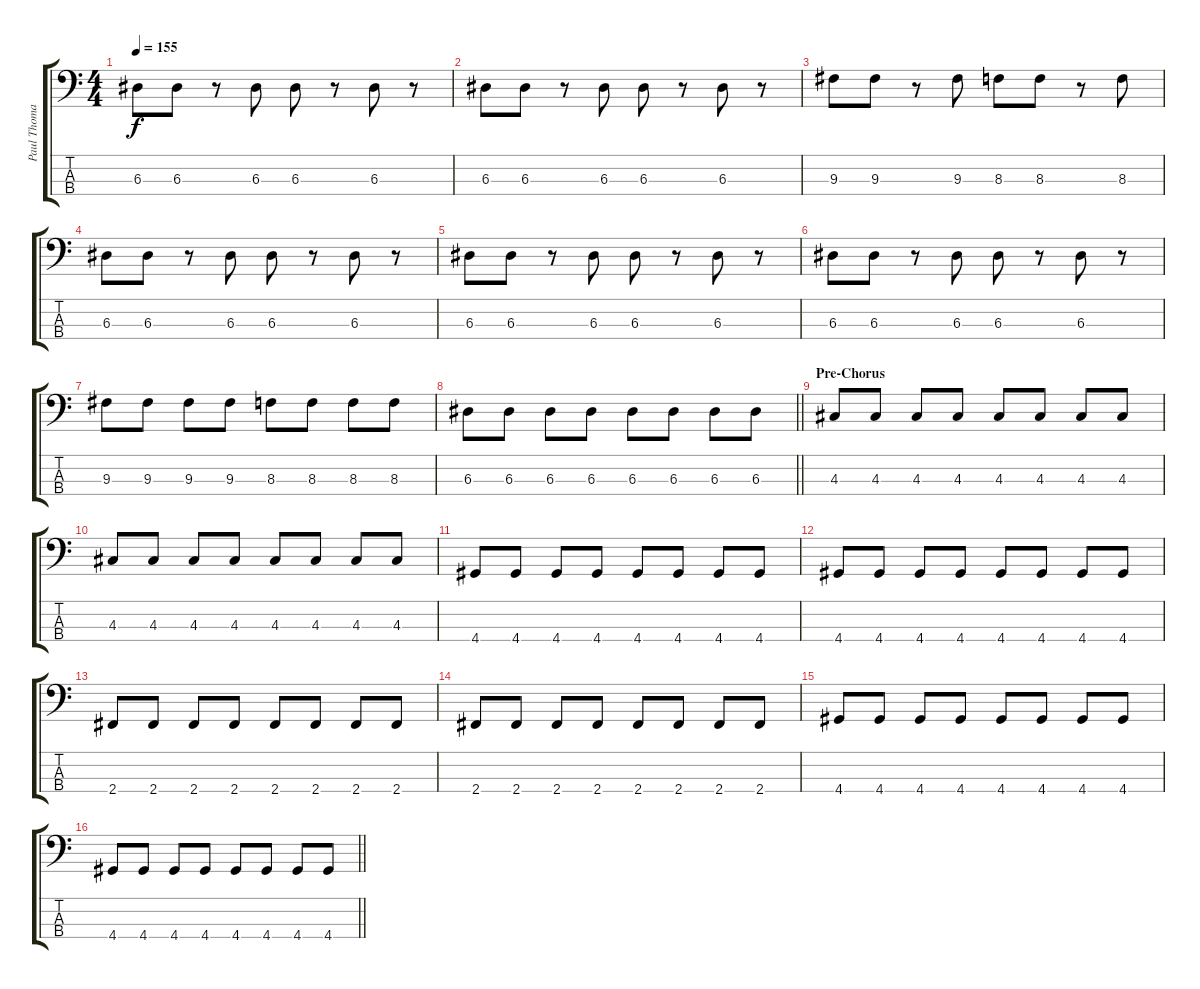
\track ("Paul Thomas [Bass Guitar]" "Paul Thoma") {instrument electricbassfinger}
\staff {score tabs}
\tuning (G2 D2 A1 E1) {hide}
\ts (4 4)
\tempo 155
\clef f4
\ks c
6.3.8{dy f} 6.3.8 r.8 6.3.8 6.3.8 r.8 6.3.8 r.8 |
6.3.8 6.3.8 r.8 6.3.8 6.3.8 r.8 6.3.8 r.8 |
9.3.8 9.3.8 r.8 9.3.8 8.3.8 8.3.8 r.8 8.3.8 |
6.3.8 6.3.8 r.8 6.3.8 6.3.8 r.8 6.3.8 r.8 |
6.3.8 6.3.8 r.8 6.3.8 6.3.8 r.8 6.3.8 r.8 |
6.3.8 6.3.8 r.8 6.3.8 6.3.8 r.8 6.3.8 r.8 |
9.3.8 9.3.8 9.3.8 9.3.8 8.3.8 8.3.8 8.3.8 8.3.8 |
\barLineRight lightlight
6.3.8 6.3.8 6.3.8 6.3.8 6.3.8 6.3.8 6.3.8 6.3.8 |
\section ("" "Pre-Chorus")
4.3.8 4.3.8 4.3.8 4.3.8 4.3.8 4.3.8 4.3.8 4.3.8 |
4.3.8 4.3.8 4.3.8 4.3.8 4.3.8 4.3.8 4.3.8 4.3.8 |
4.4.8 4.4.8 4.4.8 4.4.8 4.4.8 4.4.8 4.4.8 4.4.8 |
4.4.8 4.4.8 4.4.8 4.4.8 4.4.8 4.4.8 4.4.8 4.4.8 |
2.4.8 2.4.8 2.4.8 2.4.8 2.4.8 2.4.8 2.4.8 2.4.8 |
2.4.8 2.4.8 2.4.8 2.4.8 2.4.8 2.4.8 2.4.8 2.4.8 |
4.4.8 4.4.8 4.4.8 4.4.8 4.4.8 4.4.8 4.4.8 4.4.8 |
\barLineRight lightlight
4.4.8 4.4.8 4.4.8 4.4.8 4.4.8 4.4.8 4.4.8 4.4.8
